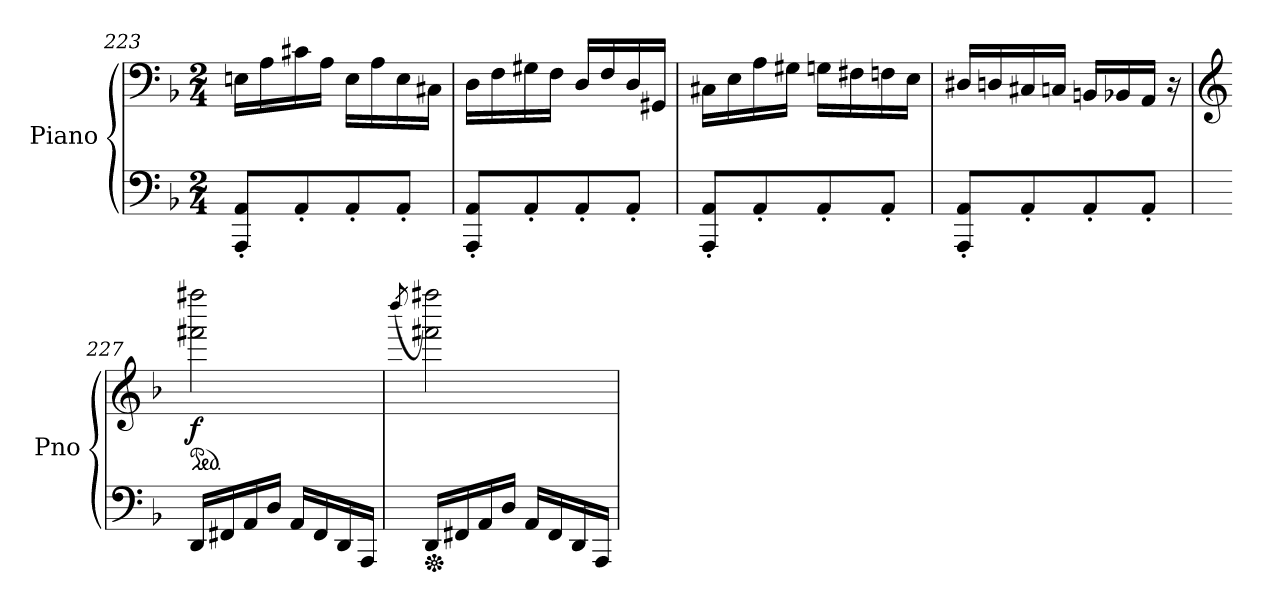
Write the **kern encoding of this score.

**kern	**kern	**dynam
*part1	*part1	*part1
*staff2	*staff1	*staff1/2
*I"Piano	*	*
*I'Pno	*	*
*clefF4	*clefF4	*
*k[b-]	*k[b-]	*
*M2/4	*M2/4	*
=223	=223	=223
8AAA/' 8AA/'L	16En\LL	.
.	16A\	.
8AA'/	16c#X\	.
.	16A\JJ	.
8AA'/	16E\LL	.
.	16A\	.
8AA'/J	16E\	.
.	16C#X\JJ	.
!!LO:LB:g=z
=224	=224	=224
8AAA/' 8AA/'L	16D\LL	.
.	16F\	.
8AA'/	16G#X\	.
.	16F\JJ	.
8AA'/	16D/LL	.
.	16F/	.
8AA'/J	16D/	.
.	16GG#X/JJ	.
=225	=225	=225
8AAA/' 8AA/'L	16C#X\LL	.
.	16E\	.
8AA'/	16A\	.
.	16G#X\JJ	.
8AA'/	16Gn\LL	.
.	16F#X\	.
8AA'/J	16Fn\	.
.	16E\JJ	.
=226	=226	=226
8AAA/' 8AA/'L	16D#X/LL	.
.	16Dn/	.
8AA'/	16C#X/	.
.	16Cn/JJ	.
8AA'/	16BBn/LL	.
.	16BB-X/	.
8AA'/J	16AA/JJ	.
.	16r	.
=227	=227	=227
*	*clefG2	*
*	*ped	*
!	!	!LO:DY:b
16DD/LL	2fff#X\ 2ffff#X\	f
16FF#X/	.	.
16AA/	.	.
16D/JJ	.	.
16AA/LL	.	.
16FF#/	.	.
16DD/	.	.
16AAA/JJ	.	.
=228	=228	=228
.	(>8qdddd/	.
*Xped	*	*
16DD/LL	2fff#X\ 2ffff#X\)	.
16FF#X/	.	.
16AA/	.	.
16D/JJ	.	.
16AA/LL	.	.
16FF#/	.	.
16DD/	.	.
16AAA/JJ	.	.
=	=	=
*-	*-	*-
